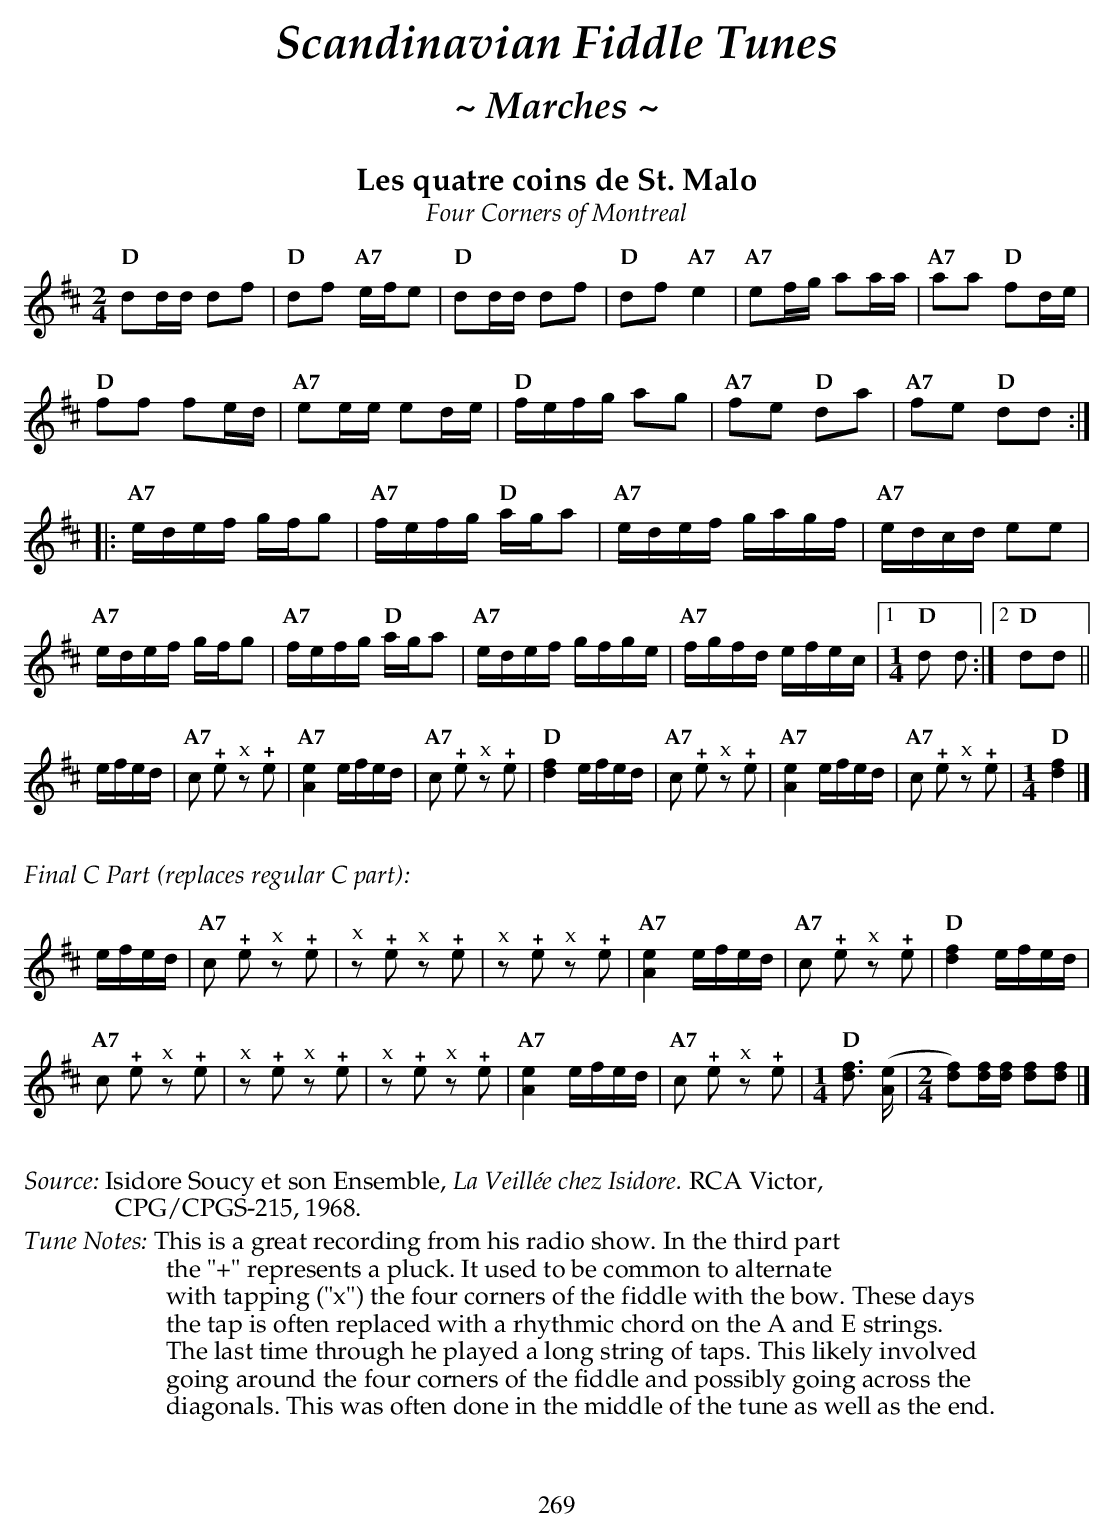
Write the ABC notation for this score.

X:1
T:Les quatre coins de St. Malo
T:Four Corners of Montreal
U:s = !slide!
U:t = !trill!
M:2/4
L:1/16
K:D
"D" d2dd d2f2   | "D" d2f2 "A7" efe2 | "D" d2dd d2f2 | "D" d2f2 "A7" e4 |\
"A7" e2fg a2aa     | "A7" a2a2 "D" f2de |
"D" f2f2 f2ed      | "A7" e2ee e2de     |\
"D" fefg a2g2      | "A7" f2e2 "D" d2a2 | "A7" f2e2 "D" d2d2 :|
|: "A7" edef gfg2  | "A7" fefg "D" aga2 | "A7" edef gagf | "A7" edcd e2e2 |
"A7" edef gfg2     | "A7" fefg "D" aga2 | "A7" edef gfge | "A7" fgfd efec |1\
[M:1/4] "D" d2 d2 :|2 "D" d2d2          ||
efed |\
"A7" c2 !+!e2 "^x"z2 !+!e2 | "A7" [A4e4] efed | "A7" c2 !+!e2 "^x"z2 !+!e2 | "D" [d4f4] efed |\
"A7" c2 !+!e2 "^x"z2 !+!e2 | "A7" [A4e4] efed | "A7" c2 !+!e2 "^x"z2 !+!e2 | [M:1/4] "D" [d4f4] |]
%%vskip 10
%%text $2Final C Part (replaces regular C part):$0
%%vskip 10
efed |\
"A7" c2 !+!e2 "^x"z2 !+!e2 | "^x"z2 !+!e2 "^x"z2 !+!e2 | "^x"z2 !+!e2 "^x"z2 !+!e2 |\
"A7" [A4e4] efed | "A7" c2 !+!e2 "^x"z2 !+!e2 | "D" [d4f4] efed |
"A7" c2 !+!e2 "^x"z2 !+!e2 | "^x"z2 !+!e2 "^x"z2 !+!e2 | "^x"z2 !+!e2 "^x"z2 !+!e2 |\
"A7" [A4e4] efed | "A7" c2 !+!e2 "^x"z2 !+!e2 | [M:1/4] "D" [df]2> ([Ae]2 | [M:2/4] [df]2)[df][df] [df]2[df]2 |]
